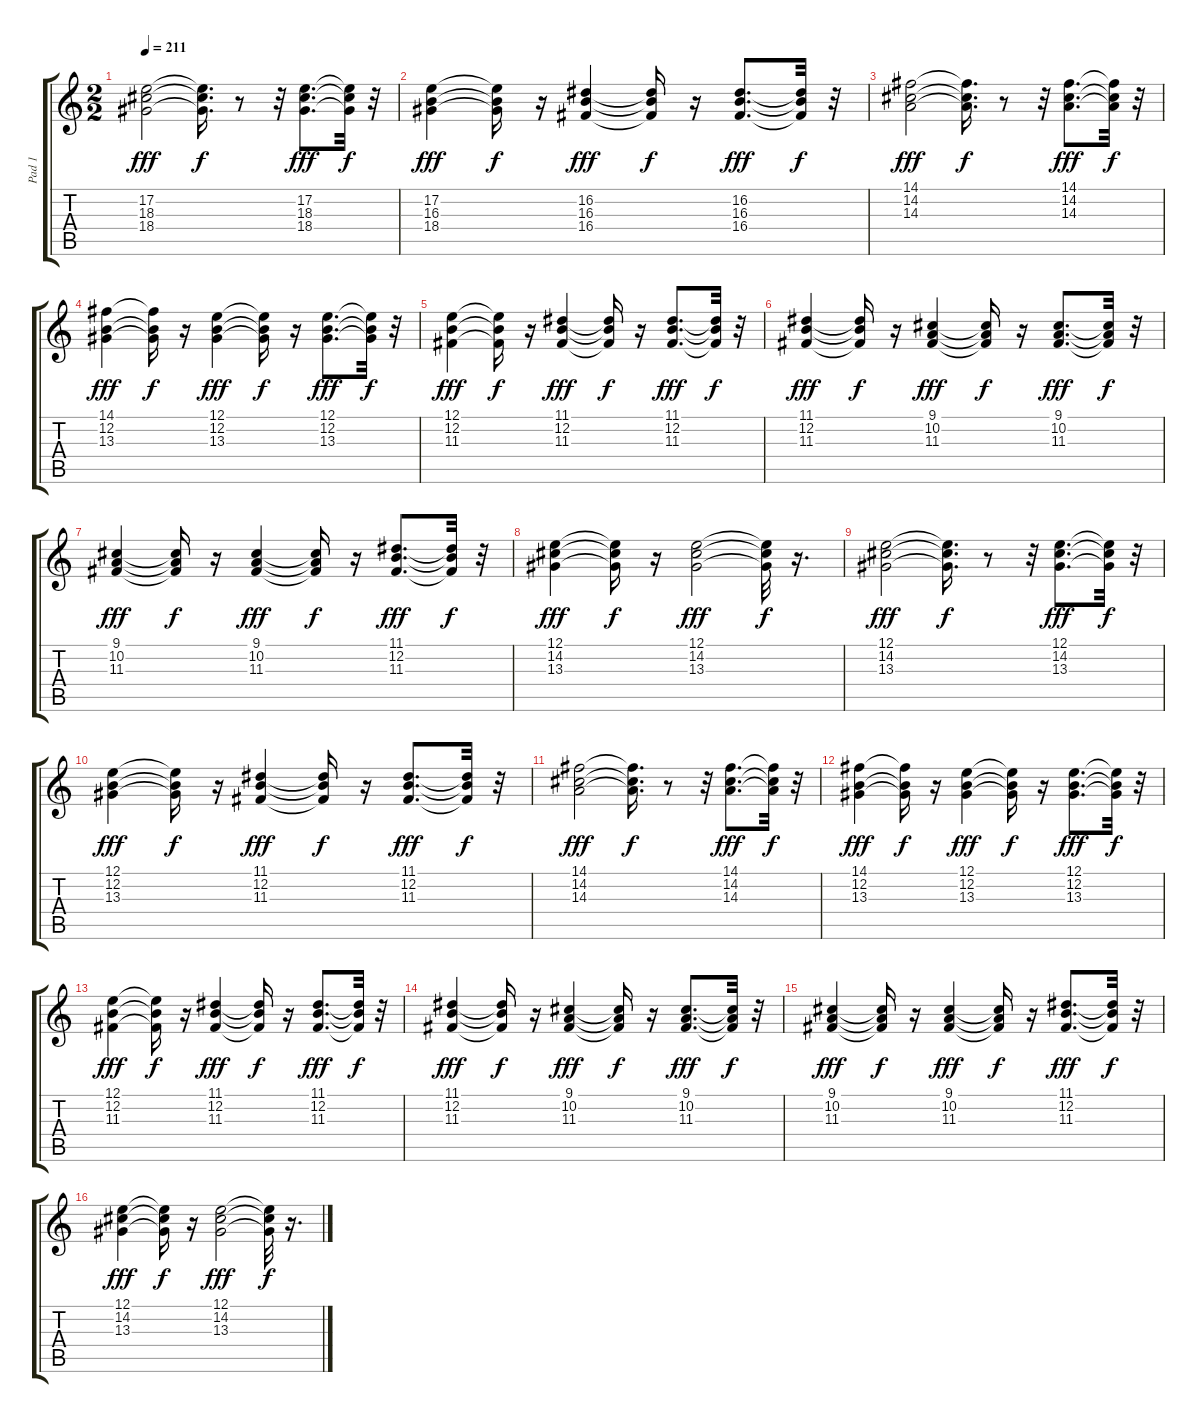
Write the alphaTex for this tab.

\track ("Pad 1" "Pad 1") {instrument pad1newage}
\staff {score tabs}
\tuning (E4 B3 G3 D3 A2 E2) {hide}
\ts (2 2)
\tempo 211
\clef g2
\ks c
(17.2 18.3 18.4).2{dy fff} (17.2{t} 18.3{t} 18.4{t}).16{d dy f} r.8 r.32 (17.2 18.3 18.4).8{d dy fff} (17.2{t} 18.3{t} 18.4{t}).32{dy f} r.32 |
(17.2 16.3 18.4).4{dy fff} (17.2{t} 16.3{t} 18.4{t}).16{dy f} r.16 (16.2 16.3 16.4).4{dy fff} (16.2{t} 16.3{t} 16.4{t}).16{dy f} r.16 (16.2 16.3 16.4).8{d dy fff} (16.2{t} 16.3{t} 16.4{t}).32{dy f} r.32 |
(14.1 14.2 14.3).2{dy fff} (14.1{t} 14.2{t} 14.3{t}).16{d dy f} r.8 r.32 (14.1 14.2 14.3).8{d dy fff} (14.1{t} 14.2{t} 14.3{t}).32{dy f} r.32 |
(14.1 12.2 13.3).4{dy fff} (14.1{t} 12.2{t} 13.3{t}).16{dy f} r.16 (12.1 12.2 13.3).4{dy fff} (12.1{t} 12.2{t} 13.3{t}).16{dy f} r.16 (12.1 12.2 13.3).8{d dy fff} (12.1{t} 12.2{t} 13.3{t}).32{dy f} r.32 |
(12.1 12.2 11.3).4{dy fff} (12.1{t} 12.2{t} 11.3{t}).16{dy f} r.16 (11.1 12.2 11.3).4{dy fff} (11.1{t} 12.2{t} 11.3{t}).16{dy f} r.16 (11.1 12.2 11.3).8{d dy fff} (11.1{t} 12.2{t} 11.3{t}).32{dy f} r.32 |
(11.1 12.2 11.3).4{dy fff} (11.1{t} 12.2{t} 11.3{t}).16{dy f} r.16 (9.1 10.2 11.3).4{dy fff} (9.1{t} 10.2{t} 11.3{t}).16{dy f} r.16 (9.1 10.2 11.3).8{d dy fff} (9.1{t} 10.2{t} 11.3{t}).32{dy f} r.32 |
(9.1 10.2 11.3).4{dy fff} (9.1{t} 10.2{t} 11.3{t}).16{dy f} r.16 (9.1 10.2 11.3).4{dy fff} (9.1{t} 10.2{t} 11.3{t}).16{dy f} r.16 (11.1 12.2 11.3).8{d dy fff} (11.1{t} 12.2{t} 11.3{t}).32{dy f} r.32 |
(12.1 14.2 13.3).4{dy fff} (12.1{t} 14.2{t} 13.3{t}).16{dy f} r.16 (12.1 14.2 13.3).2{dy fff} (12.1{t} 14.2{t} 13.3{t}).32{dy f} r.16{d} |
(12.1 14.2 13.3).2{dy fff} (12.1{t} 14.2{t} 13.3{t}).16{d dy f} r.8 r.32 (12.1 14.2 13.3).8{d dy fff} (12.1{t} 14.2{t} 13.3{t}).32{dy f} r.32 |
(12.1 12.2 13.3).4{dy fff} (12.1{t} 12.2{t} 13.3{t}).16{dy f} r.16 (11.1 12.2 11.3).4{dy fff} (11.1{t} 12.2{t} 11.3{t}).16{dy f} r.16 (11.1 12.2 11.3).8{d dy fff} (11.1{t} 12.2{t} 11.3{t}).32{dy f} r.32 |
(14.1 14.2 14.3).2{dy fff} (14.1{t} 14.2{t} 14.3{t}).16{d dy f} r.8 r.32 (14.1 14.2 14.3).8{d dy fff} (14.1{t} 14.2{t} 14.3{t}).32{dy f} r.32 |
(14.1 12.2 13.3).4{dy fff} (14.1{t} 12.2{t} 13.3{t}).16{dy f} r.16 (12.1 12.2 13.3).4{dy fff} (12.1{t} 12.2{t} 13.3{t}).16{dy f} r.16 (12.1 12.2 13.3).8{d dy fff} (12.1{t} 12.2{t} 13.3{t}).32{dy f} r.32 |
(12.1 12.2 11.3).4{dy fff} (12.1{t} 12.2{t} 11.3{t}).16{dy f} r.16 (11.1 12.2 11.3).4{dy fff} (11.1{t} 12.2{t} 11.3{t}).16{dy f} r.16 (11.1 12.2 11.3).8{d dy fff} (11.1{t} 12.2{t} 11.3{t}).32{dy f} r.32 |
(11.1 12.2 11.3).4{dy fff} (11.1{t} 12.2{t} 11.3{t}).16{dy f} r.16 (9.1 10.2 11.3).4{dy fff} (9.1{t} 10.2{t} 11.3{t}).16{dy f} r.16 (9.1 10.2 11.3).8{d dy fff} (9.1{t} 10.2{t} 11.3{t}).32{dy f} r.32 |
(9.1 10.2 11.3).4{dy fff} (9.1{t} 10.2{t} 11.3{t}).16{dy f} r.16 (9.1 10.2 11.3).4{dy fff} (9.1{t} 10.2{t} 11.3{t}).16{dy f} r.16 (11.1 12.2 11.3).8{d dy fff} (11.1{t} 12.2{t} 11.3{t}).32{dy f} r.32 |
(12.1 14.2 13.3).4{dy fff} (12.1{t} 14.2{t} 13.3{t}).16{dy f} r.16 (12.1 14.2 13.3).2{dy fff} (12.1{t} 14.2{t} 13.3{t}).32{dy f} r.16{d}
